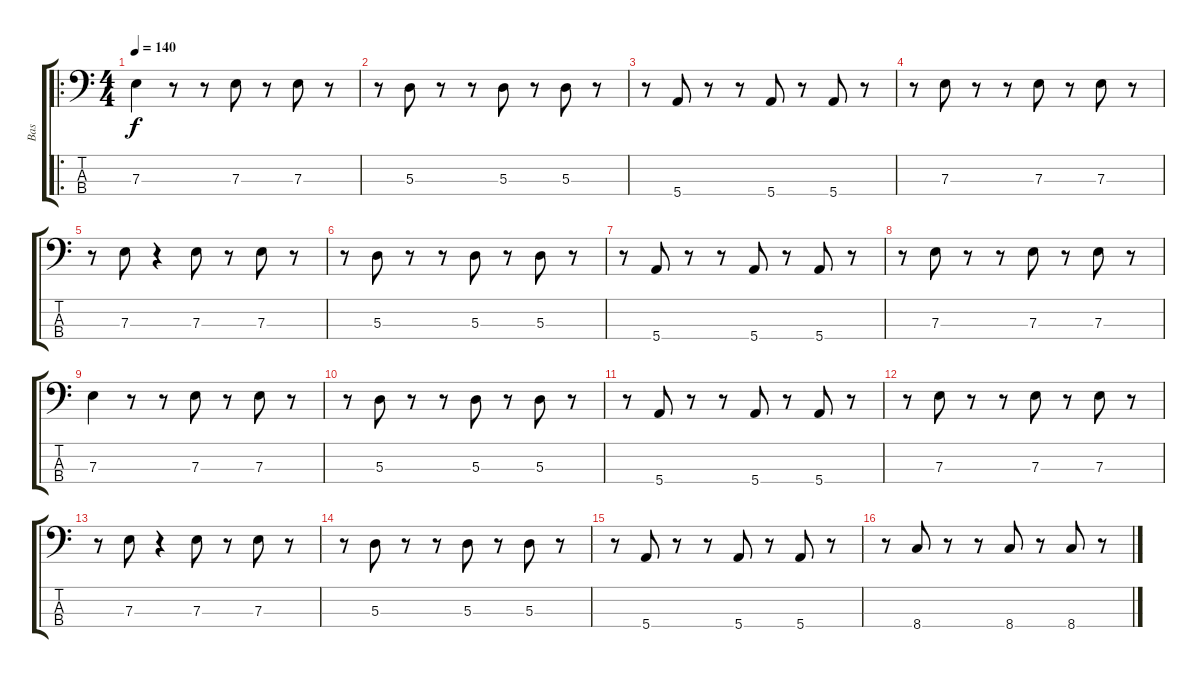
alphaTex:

\track ("Bas" "Bas") {instrument synthbass2}
\staff {score tabs}
\tuning (G2 D2 A1 E1) {hide}
\ro
\ts (4 4)
\tempo 140
\clef f4
\ks c
7.3.4{dy f instrument synthbass2} r.8 r.8 7.3.8 r.8 7.3.8 r.8 |
r.8 5.3.8 r.8 r.8 5.3.8 r.8 5.3.8 r.8 |
r.8 5.4.8 r.8 r.8 5.4.8 r.8 5.4.8 r.8 |
r.8 7.3.8 r.8 r.8 7.3.8 r.8 7.3.8 r.8 |
r.8 7.3.8 r.4 7.3.8 r.8 7.3.8 r.8 |
r.8 5.3.8 r.8 r.8 5.3.8 r.8 5.3.8 r.8 |
r.8 5.4.8 r.8 r.8 5.4.8 r.8 5.4.8 r.8 |
r.8 7.3.8 r.8 r.8 7.3.8 r.8 7.3.8 r.8 |
7.3.4 r.8 r.8 7.3.8 r.8 7.3.8 r.8 |
r.8 5.3.8 r.8 r.8 5.3.8 r.8 5.3.8 r.8 |
r.8 5.4.8 r.8 r.8 5.4.8 r.8 5.4.8 r.8 |
r.8 7.3.8 r.8 r.8 7.3.8 r.8 7.3.8 r.8 |
r.8 7.3.8 r.4 7.3.8 r.8 7.3.8 r.8 |
r.8 5.3.8 r.8 r.8 5.3.8 r.8 5.3.8 r.8 |
r.8 5.4.8 r.8 r.8 5.4.8 r.8 5.4.8 r.8 |
r.8 8.4.8 r.8 r.8 8.4.8 r.8 8.4.8 r.8
